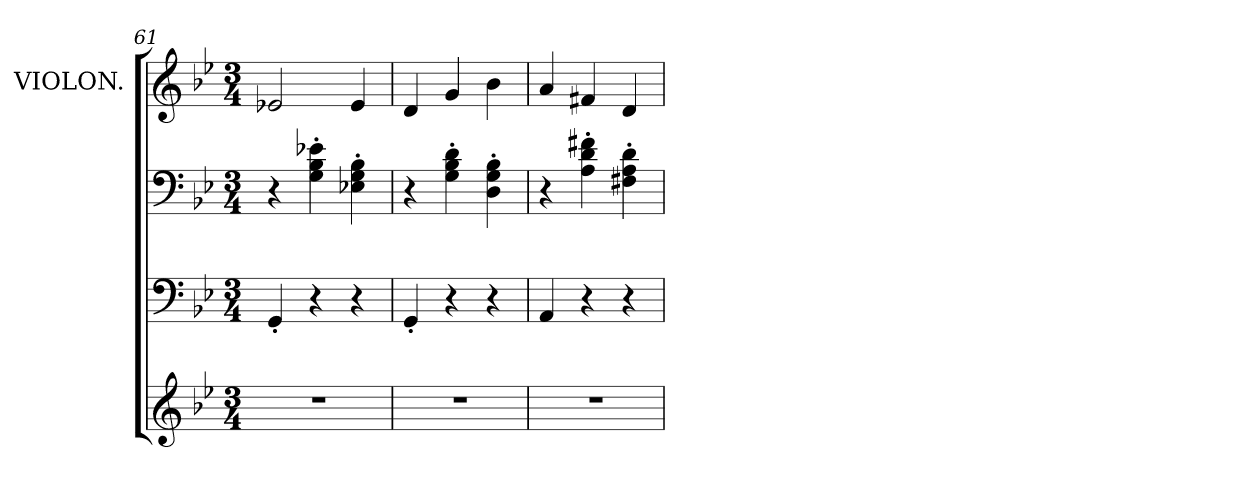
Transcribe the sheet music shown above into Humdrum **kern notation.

**kern	**kern	**kern	**kern
*part3	*part2	*part2	*part1
*staff4	*staff3	*staff2	*staff1
*	*	*	*I"VIOLON.
*clefG2	*clefF4	*clefF4	*clefG2
*k[b-e-]	*k[b-e-]	*k[b-e-]	*k[b-e-]
*B-:	*B-:	*B-:	*B-:
*M3/4	*M3/4	*M3/4	*M3/4
=61	=61	=61	=61
!LO:N:vis=1	!	!	!
2.r	4GG'</	4r	2e-X/
.	4r	4G\'> 4B-\'> 4e-X\'>	.
.	4r	4E-X\'> 4G\'> 4B-\'>	4e-/
=62	=62	=62	=62
!LO:N:vis=1	!	!	!
2.r	4GG'</	4r	4d/
.	4r	4G\'> 4B-\'> 4d\'>	4g/
.	4r	4D\'> 4G\'> 4B-\'>	4b-\
=63	=63	=63	=63
!LO:N:vis=1	!	!	!
2.r	4AA/	4r	4a/
.	4r	4A\'> 4d\'> 4f#X\'>	4f#X/
.	4r	4F#X\'> 4A\'> 4d\'>	4d/
=	=	=	=
*-	*-	*-	*-
